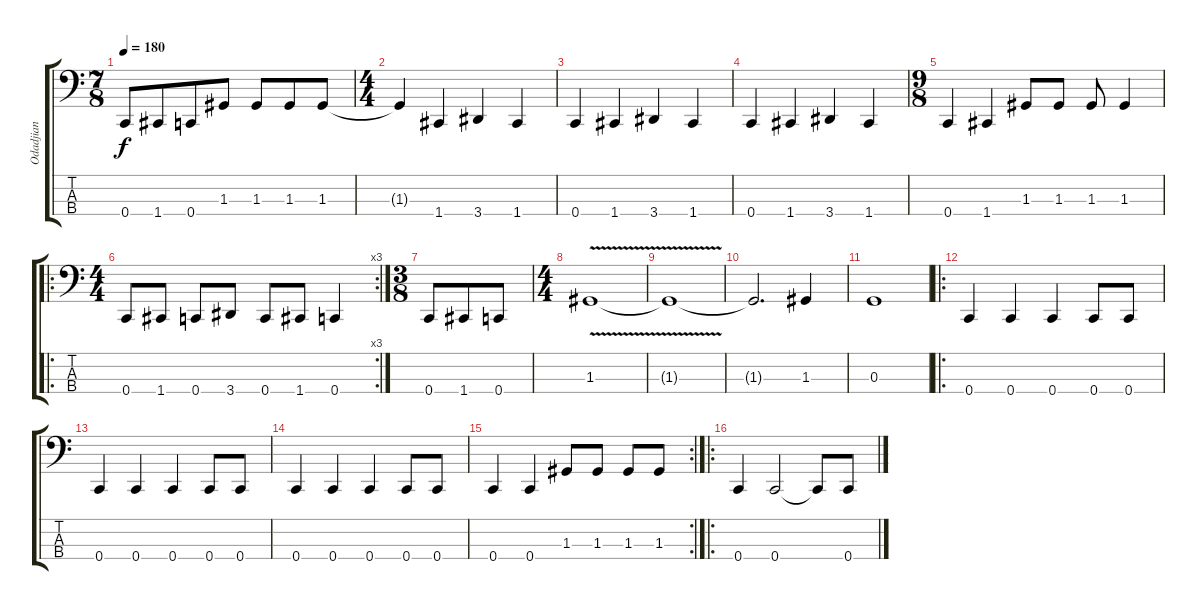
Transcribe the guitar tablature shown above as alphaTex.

\track ("Odadjian" "Odadjian") {instrument electricbassfinger}
\staff {score tabs}
\tuning (F2 C2 G1 C1) {hide}
\ts (7 8)
\tempo 180
\clef f4
\ks c
0.4.8{dy f} 1.4.8 0.4.8 1.3.8 1.3.8 1.3.8 1.3.8 |
\ts (4 4)
1.3{t}.4 1.4.4 3.4.4 1.4.4 |
0.4.4 1.4.4 3.4.4 1.4.4 |
0.4.4 1.4.4 3.4.4 1.4.4 |
\ts (9 8)
0.4.4 1.4.4 1.3.8 1.3.8 1.3.8 1.3.4 |
\ro
\rc 3
\ts (4 4)
0.4.8 1.4.8 0.4.8 3.4.8 0.4.8 1.4.8 0.4.4 |
\ts (3 8)
0.4.8 1.4.8 0.4.8 |
\ts (4 4)
1.3{v}.1 |
1.3{t}.1 |
1.3{t}.2{d} 1.3.4 |
0.3.1 |
\ro
0.4.4 0.4.4 0.4.4 0.4.8 0.4.8 |
0.4.4 0.4.4 0.4.4 0.4.8 0.4.8 |
0.4.4 0.4.4 0.4.4 0.4.8 0.4.8 |
\rc 2
0.4.4 0.4.4 1.3.8 1.3.8 1.3.8 1.3.8 |
\ro
0.4.4 0.4.2 0.4{t}.8 0.4.8
